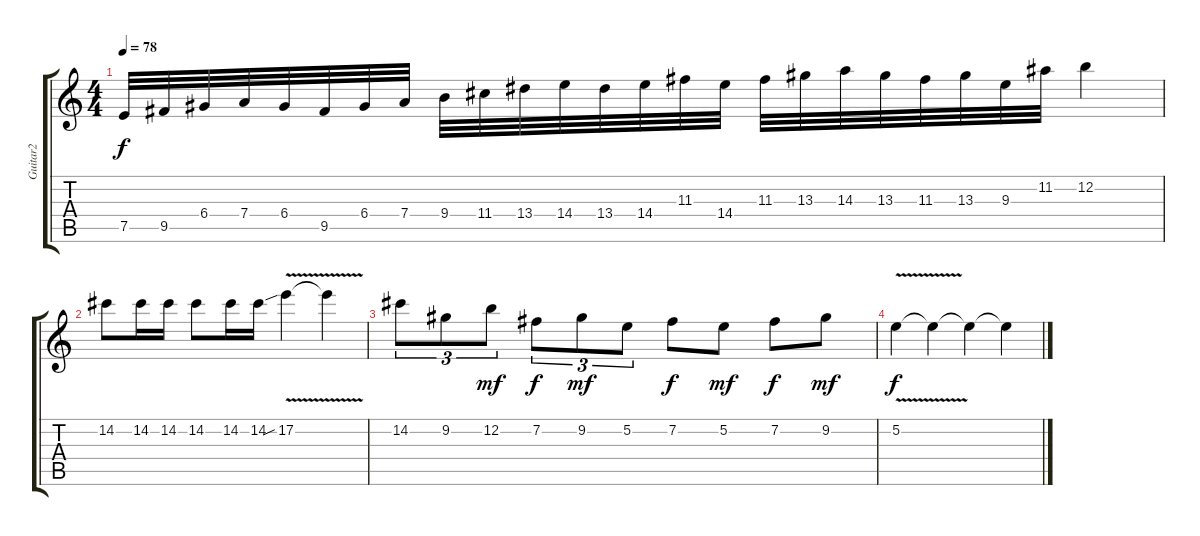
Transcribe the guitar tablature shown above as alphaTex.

\track ("Guitar2" "Guitar2") {instrument overdrivenguitar}
\staff {score tabs}
\tuning (E4 B3 G3 D3 A2 E2) {hide}
\ts (4 4)
\tempo 78
\clef g2
\ks c
7.5.32{dy f} 9.5.32 6.4.32 7.4.32 6.4.32 9.5.32 6.4.32 7.4.32 9.4.32 11.4.32 13.4.32 14.4.32 13.4.32 14.4.32 11.3.32 14.4.32 11.3.32 13.3.32 14.3.32 13.3.32 11.3.32 13.3.32 9.3.32 11.2.32 12.2.4 |
14.2.8 14.2.16 14.2.16 14.2.8 14.2.16 14.2.16 17.2{v sib}.4 17.2{t}.4 |
14.2.8{tu (3 2)} 9.2.8{tu (3 2)} 12.2.8{tu (3 2) dy mf} 7.2.8{tu (3 2) dy f} 9.2.8{tu (3 2) dy mf} 5.2.8{tu (3 2)} 7.2.8{dy f} 5.2.8{dy mf} 7.2.8{dy f} 9.2.8{dy mf} |
5.2{v}.4{dy f} 5.2{t}.4 5.2{t}.4 5.2{t}.4
